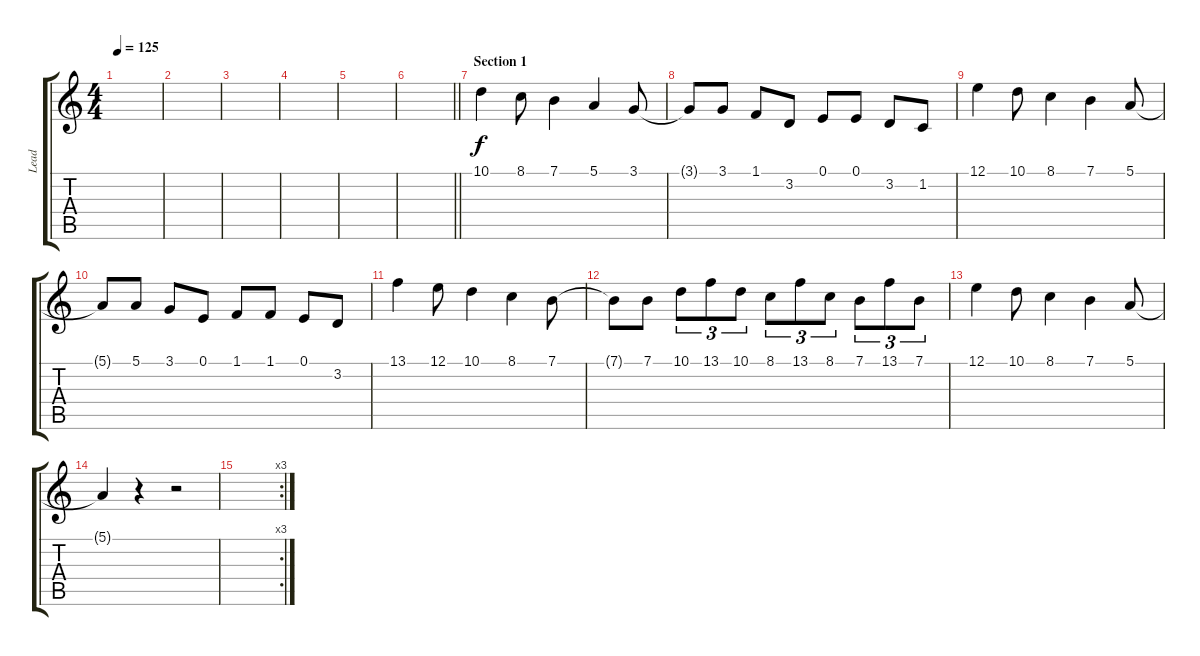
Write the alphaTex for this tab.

\track ("Lead" "Lead") {instrument electricpiano1}
\staff {score tabs}
\tuning (E4 B3 G3 D3 A2 E2) {hide}
\ts (4 4)
\tempo 125
\clef g2
\ks c
|
|
|
|
|
\barLineRight lightlight
|
\section ("" "Section 1")
10.1.4 8.1.8 7.1.4 5.1.4 3.1.8 |
3.1{t}.8 3.1.8 1.1.8 3.2.8 0.1.8 0.1.8 3.2.8 1.2.8 |
12.1.4 10.1.8 8.1.4 7.1.4 5.1.8 |
5.1{t}.8 5.1.8 3.1.8 0.1.8 1.1.8 1.1.8 0.1.8 3.2.8 |
13.1.4 12.1.8 10.1.4 8.1.4 7.1.8 |
7.1{t}.8 7.1.8 10.1.8{tu (3 2)} 13.1.8{tu (3 2)} 10.1.8{tu (3 2)} 8.1.8{tu (3 2)} 13.1.8{tu (3 2)} 8.1.8{tu (3 2)} 7.1.8{tu (3 2)} 13.1.8{tu (3 2)} 7.1.8{tu (3 2)} |
12.1.4 10.1.8 8.1.4 7.1.4 5.1.8 |
5.1{t}.4 r.4 r.2 |
\rc 3
